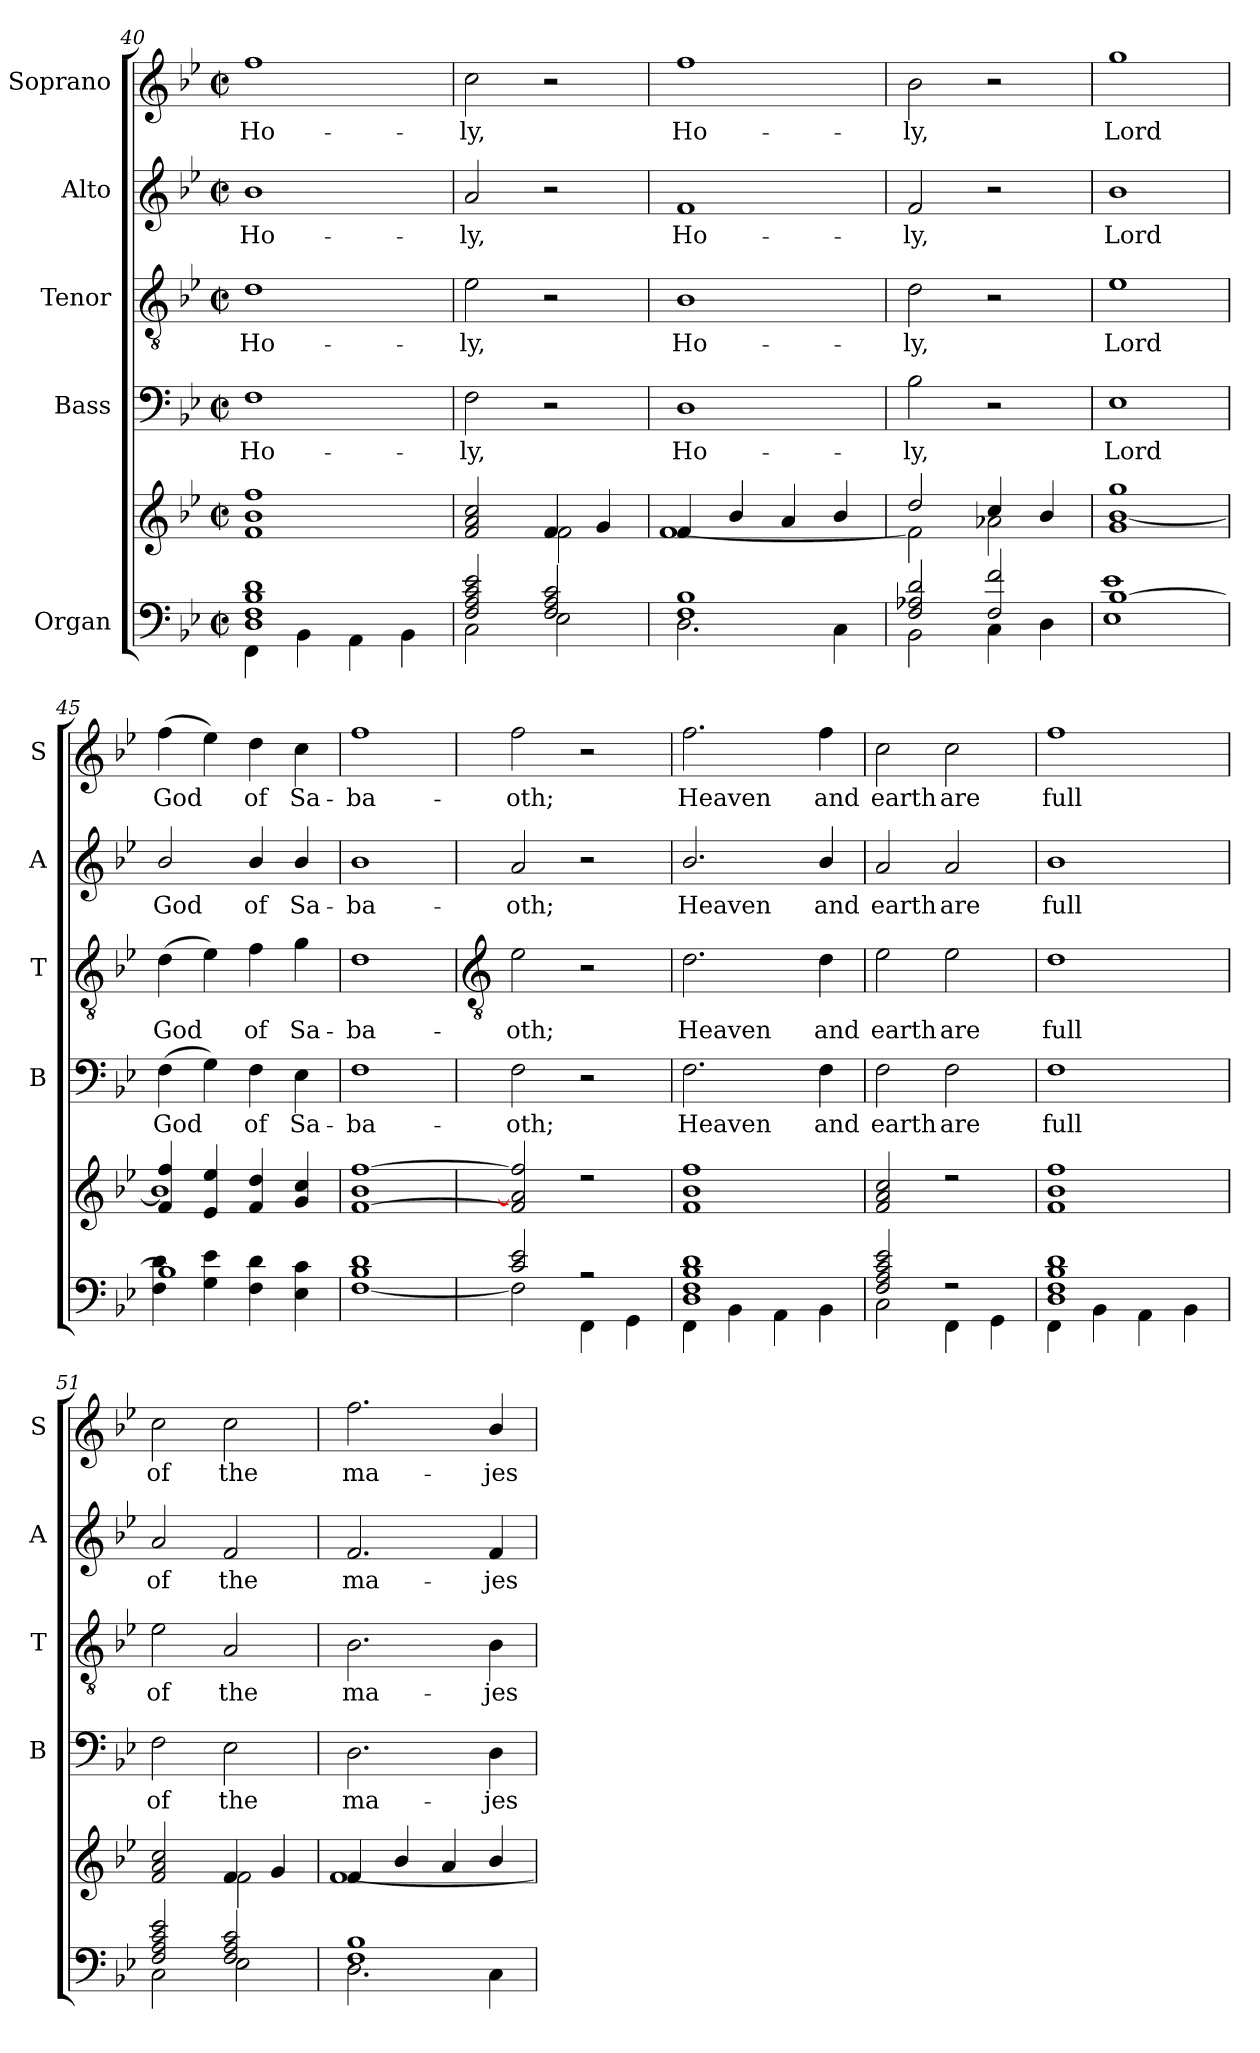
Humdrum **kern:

**kern	**kern	**kern	**text	**kern	**text	**kern	**text	**kern	**text
*part5	*part5	*part4	*part4	*part3	*part3	*part2	*part2	*part1	*part1
*staff6	*staff5	*staff4	*staff4	*staff3	*staff3	*staff2	*staff2	*staff1	*staff1
*I"Organ	*	*I"Bass	*	*I"Tenor	*	*I"Alto	*	*I"Soprano	*
*	*	*I'B	*	*I'T	*	*I'A	*	*I'S	*
*clefF4	*clefG2	*clefF4	*	*clefGv2	*	*clefG2	*	*clefG2	*
*k[b-e-]	*k[b-e-]	*k[b-e-]	*	*k[b-e-]	*	*k[b-e-]	*	*k[b-e-]	*
*B-:	*B-:	*B-:	*	*B-:	*	*B-:	*	*B-:	*
*M2/2	*M2/2	*M2/2	*	*M2/2	*	*M2/2	*	*M2/2	*
*met(c|)	*met(c|)	*met(c|)	*	*met(c|)	*	*met(c|)	*	*met(c|)	*
=40	=40	=40	=40	=40	=40	=40	=40	=40	=40
*^	*^	*	*	*	*	*	*	*	*
!	!	!	!	!	!LO:LY:b	!	!LO:LY:b	!	!LO:LY:b	!	!LO:LY:b
1D/ 1F/ 1B-/ 1d/	4FF\	1f 1b- 1ff	1ryy	1F	Ho-	1d	Ho-	1b-	Ho-	1ff	Ho-
.	4BB-\	.	.	.	.	.	.	.	.	.	.
.	4AA\	.	.	.	.	.	.	.	.	.	.
.	4BB-\	.	.	.	.	.	.	.	.	.	.
=41	=41	=41	=41	=41	=41	=41	=41	=41	=41	=41	=41
!	!	!	!	!	!LO:LY:b	!	!LO:LY:b	!	!LO:LY:b	!	!LO:LY:b
2F/ 2A/ 2c/ 2e-/	2C\	2f 2a 2cc	2ryy	2F	-ly,	2e-	-ly,	2a	-ly,	2cc	-ly,
2F/ 2A/ 2c/	2E-\	4f	2f\	2r	.	2r	.	2r	.	2r	.
.	.	4g	.	.	.	.	.	.	.	.	.
=42	=42	=42	=42	=42	=42	=42	=42	=42	=42	=42	=42
!	!	!	!	!	!LO:LY:b	!	!LO:LY:b	!	!LO:LY:b	!	!LO:LY:b
1F/ 1B-/	2.D\	4f	[1f\	1D	Ho-	1B-	Ho-	1f	Ho-	1ff	Ho-
.	.	4b-/	.	.	.	.	.	.	.	.	.
.	.	4a	.	.	.	.	.	.	.	.	.
.	4C\	4b-/	.	.	.	.	.	.	.	.	.
=43	=43	=43	=43	=43	=43	=43	=43	=43	=43	=43	=43
!	!	!	!	!	!LO:LY:b	!	!LO:LY:b	!	!LO:LY:b	!	!LO:LY:b
2F/ 2A-X/ 2d/	2BB-\	2dd	2f\]	2B-	-ly,	2d	-ly,	2f	-ly,	2b-	-ly,
2F/ 2f/	4C\	4cc	2a-X\	2r	.	2r	.	2r	.	2r	.
.	4D\	4b-	.	.	.	.	.	.	.	.	.
=44	=44	=44	=44	=44	=44	=44	=44	=44	=44	=44	=44
!	!	!	!	!	!LO:LY:b	!	!LO:LY:b	!	!LO:LY:b	!	!LO:LY:b
[1B-/	1E-\ 1e-\	1g 1gg	[1b-\	1E-	Lord	1e-	Lord	1b-	Lord	1gg	Lord
=45	=45	=45	=45	=45	=45	=45	=45	=45	=45	=45	=45
!	!	!	!	!	!LO:LY:b	!	!LO:LY:b	!	!LO:LY:b	!	!LO:LY:b
1B-/]	4F\ 4d\	4f 4ff	1b-\]	(>4F	God	(>4d	God	2b-/	God	(>4ff	God
.	4G\ 4e-\	4e- 4ee-	.	4G)	.	4e-)	.	.	.	4ee-)	.
!	!	!	!	!	!LO:LY:b	!	!LO:LY:b	!	!LO:LY:b	!	!LO:LY:b
.	4F\ 4d\	4f 4dd	.	4F	of	4f	of	4b-/	of	4dd	of
!	!	!	!	!	!LO:LY:b	!	!LO:LY:b	!	!LO:LY:b	!	!LO:LY:b
.	4E-\ 4c\	4g 4cc	.	4E-	Sa-	4g	Sa-	4b-/	Sa-	4cc	Sa-
=46	=46	=46	=46	=46	=46	=46	=46	=46	=46	=46	=46
!	!	!	!	!	!LO:LY:b	!	!LO:LY:b	!	!LO:LY:b	!	!LO:LY:b
1B-/ 1d/	[1F\	[1f [1ff	1b-\	1F	-ba-	1d	-ba-	1b-	-ba-	1ff	-ba-
!!LO:LB:g=z
=47	=47	=47	=47	=47	=47	=47	=47	=47	=47	=47	=47
*	*	*	*	*	*	*clefGv2	*	*	*	*	*
!	!	!	!	!	!LO:LY:b	!	!LO:LY:b	!	!LO:LY:b	!	!LO:LY:b
2c/ 2e-/	2F\]	2f] 2a] 2ff]	1ryy	2F	-oth;	2e-	-oth;	2a	-oth;	2ff	-oth;
2r	4FF\	2r	.	2r	.	2r	.	2r	.	2r	.
.	4GG\	.	.	.	.	.	.	.	.	.	.
=48	=48	=48	=48	=48	=48	=48	=48	=48	=48	=48	=48
!	!	!	!	!	!LO:LY:b	!	!LO:LY:b	!	!LO:LY:b	!	!LO:LY:b
1D/ 1F/ 1B-/ 1d/	4FF\	1f 1ff	1b-\	2.F	Heaven	2.d	Heaven	2.b-/	Heaven	2.ff	Heaven
.	4BB-\	.	.	.	.	.	.	.	.	.	.
.	4AA\	.	.	.	.	.	.	.	.	.	.
!	!	!	!	!	!LO:LY:b	!	!LO:LY:b	!	!LO:LY:b	!	!LO:LY:b
.	4BB-\	.	.	4F	and	4d	and	4b-/	and	4ff	and
=49	=49	=49	=49	=49	=49	=49	=49	=49	=49	=49	=49
!	!	!	!	!	!LO:LY:b	!	!LO:LY:b	!	!LO:LY:b	!	!LO:LY:b
2F/ 2A/ 2c/ 2e-/	2C\	2f 2a 2cc	1ryy	2F	earth	2e-	earth	2a	earth	2cc	earth
!	!	!	!	!	!LO:LY:b	!	!LO:LY:b	!	!LO:LY:b	!	!LO:LY:b
2r	4FF\	2r	.	2F	are	2e-	are	2a	are	2cc	are
.	4GG\	.	.	.	.	.	.	.	.	.	.
=50	=50	=50	=50	=50	=50	=50	=50	=50	=50	=50	=50
!	!	!	!	!	!LO:LY:b	!	!LO:LY:b	!	!LO:LY:b	!	!LO:LY:b
1D/ 1F/ 1B-/ 1d/	4FF\	1f 1b- 1ff	1ryy	1F	full	1d	full	1b-	full	1ff	full
.	4BB-\	.	.	.	.	.	.	.	.	.	.
.	4AA\	.	.	.	.	.	.	.	.	.	.
.	4BB-\	.	.	.	.	.	.	.	.	.	.
=51	=51	=51	=51	=51	=51	=51	=51	=51	=51	=51	=51
!	!	!	!	!	!LO:LY:b	!	!LO:LY:b	!	!LO:LY:b	!	!LO:LY:b
2F/ 2A/ 2c/ 2e-/	2C\	2f 2a 2cc	2ryy	2F	of	2e-	of	2a	of	2cc	of
!	!	!	!	!	!LO:LY:b	!	!LO:LY:b	!	!LO:LY:b	!	!LO:LY:b
2F/ 2A/ 2c/	2E-\	4f	2f\	2E-	the	2A	the	2f	the	2cc	the
.	.	4g	.	.	.	.	.	.	.	.	.
=52	=52	=52	=52	=52	=52	=52	=52	=52	=52	=52	=52
!	!	!	!	!	!LO:LY:b	!	!LO:LY:b	!	!LO:LY:b	!	!LO:LY:b
1F/ 1B-/	2.D\	4f	[1f\	2.D	ma-	2.B-	ma-	2.f	ma-	2.ff	ma-
.	.	4b-/	.	.	.	.	.	.	.	.	.
.	.	4a	.	.	.	.	.	.	.	.	.
!	!	!	!	!	!LO:LY:b	!	!LO:LY:b	!	!LO:LY:b	!	!LO:LY:b
.	4C\	4b-/	.	4D	-jes-	4B-	-jes-	4f	-jes-	4b-/	-jes-
*v	*v	*	*	*	*	*	*	*	*	*	*
*	*v	*v	*	*	*	*	*	*	*	*
=	=	=	=	=	=	=	=	=	=
*-	*-	*-	*-	*-	*-	*-	*-	*-	*-
